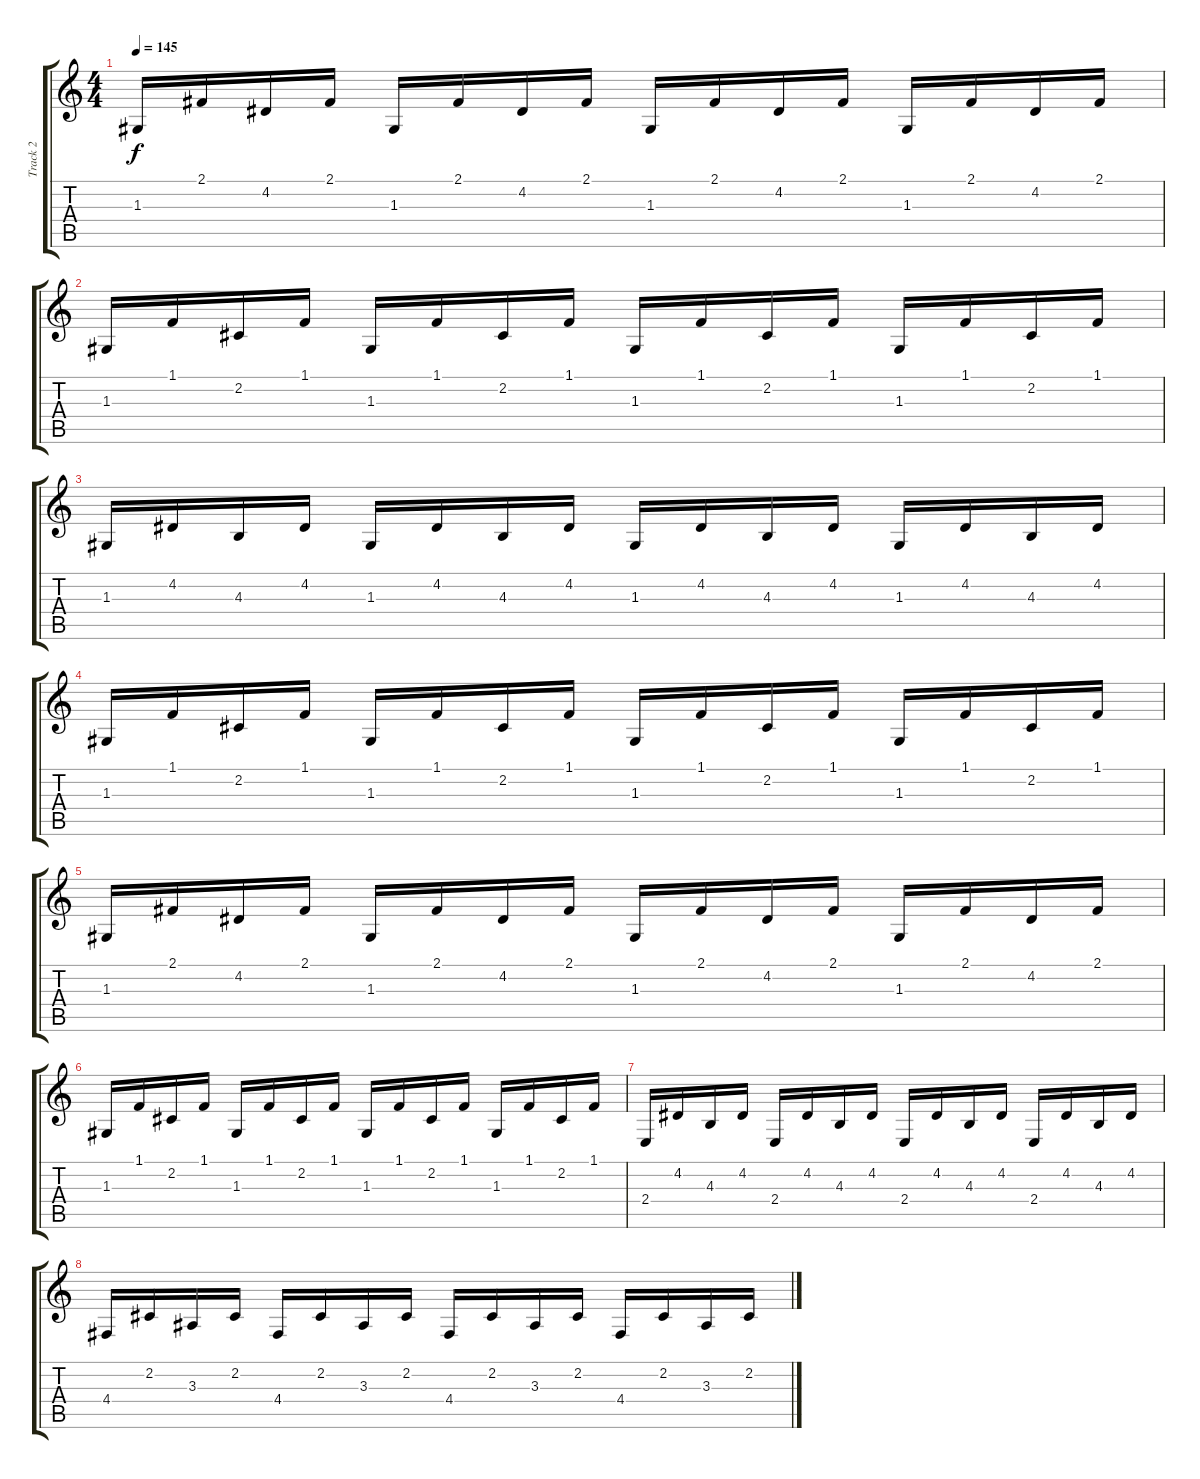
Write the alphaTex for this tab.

\track ("Track 2" "Track 2") {instrument lead1square}
\staff {score tabs}
\tuning (E4 B3 G3 D3 A2 E2) {hide}
\ts (4 4)
\tempo 145
\clef g2
\ks c
1.3.16{dy f} 2.1.16 4.2.16 2.1.16 1.3.16 2.1.16 4.2.16 2.1.16 1.3.16 2.1.16 4.2.16 2.1.16 1.3.16 2.1.16 4.2.16 2.1.16 |
1.3.16 1.1.16 2.2.16 1.1.16 1.3.16 1.1.16 2.2.16 1.1.16 1.3.16 1.1.16 2.2.16 1.1.16 1.3.16 1.1.16 2.2.16 1.1.16 |
1.3.16 4.2.16 4.3.16 4.2.16 1.3.16 4.2.16 4.3.16 4.2.16 1.3.16 4.2.16 4.3.16 4.2.16 1.3.16 4.2.16 4.3.16 4.2.16 |
1.3.16 1.1.16 2.2.16 1.1.16 1.3.16 1.1.16 2.2.16 1.1.16 1.3.16 1.1.16 2.2.16 1.1.16 1.3.16 1.1.16 2.2.16 1.1.16 |
1.3.16 2.1.16 4.2.16 2.1.16 1.3.16 2.1.16 4.2.16 2.1.16 1.3.16 2.1.16 4.2.16 2.1.16 1.3.16 2.1.16 4.2.16 2.1.16 |
1.3.16 1.1.16 2.2.16 1.1.16 1.3.16 1.1.16 2.2.16 1.1.16 1.3.16 1.1.16 2.2.16 1.1.16 1.3.16 1.1.16 2.2.16 1.1.16 |
2.4.16 4.2.16 4.3.16 4.2.16 2.4.16 4.2.16 4.3.16 4.2.16 2.4.16 4.2.16 4.3.16 4.2.16 2.4.16 4.2.16 4.3.16 4.2.16 |
4.4.16 2.2.16 3.3.16 2.2.16 4.4.16 2.2.16 3.3.16 2.2.16 4.4.16 2.2.16 3.3.16 2.2.16 4.4.16 2.2.16 3.3.16 2.2.16
